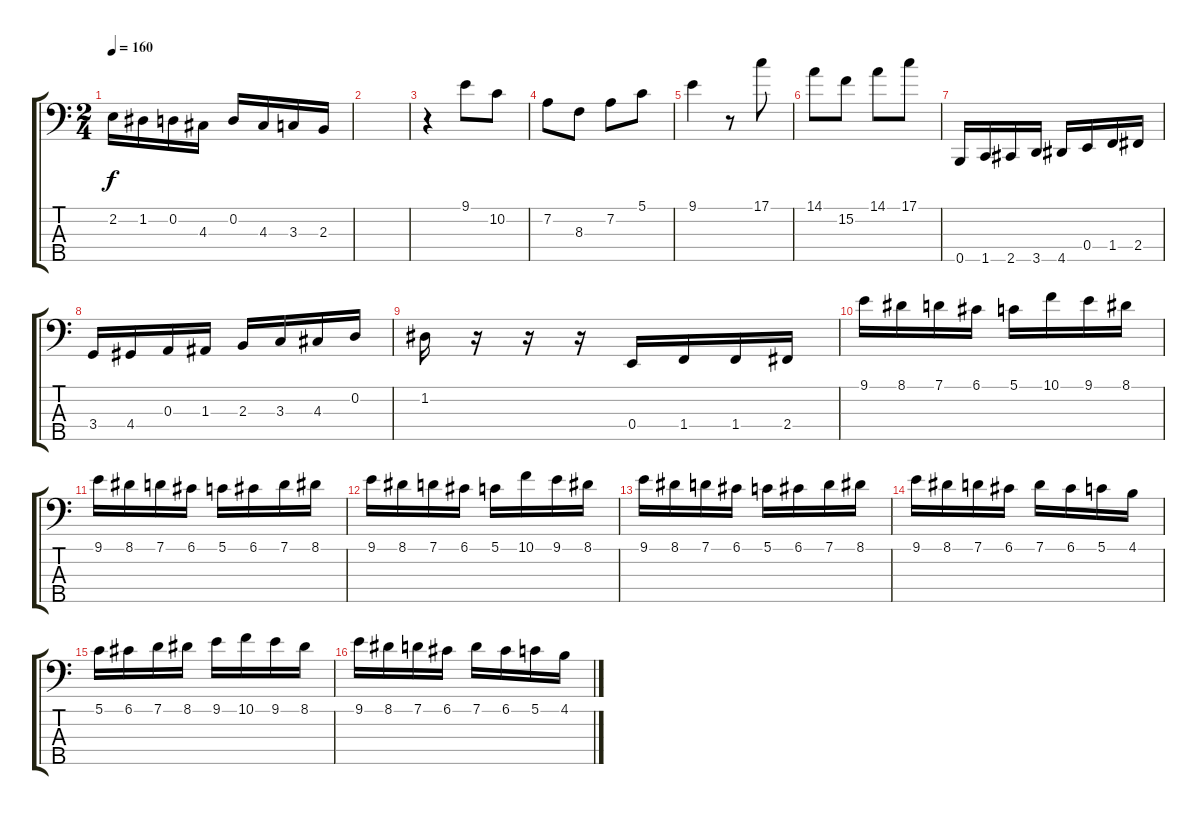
\track "" {instrument electricbassfinger}
\staff {score tabs}
\tuning (G2 D2 A1 E1 B0) {hide}
\ts (2 4)
\tempo 160
\clef f4
\ks c
2.2.16{dy f} 1.2.16 0.2.16 4.3.16 0.2.16 4.3.16 3.3.16 2.3.16 |
|
r.4 9.1.8 10.2.8 |
7.2.8 8.3.8 7.2.8 5.1.8 |
9.1.4 r.8 17.1.8 |
14.1.8 15.2.8 14.1.8 17.1.8 |
0.5.16 1.5.16 2.5.16 3.5.16 4.5.16 0.4.16 1.4.16 2.4.16 |
3.4.16 4.4.16 0.3.16 1.3.16 2.3.16 3.3.16 4.3.16 0.2.16 |
1.2.16 r.16 r.16 r.16 0.4.16 1.4.16 1.4.16 2.4.16 |
9.1.16 8.1.16 7.1.16 6.1.16 5.1.16 10.1.16 9.1.16 8.1.16 |
9.1.16 8.1.16 7.1.16 6.1.16 5.1.16 6.1.16 7.1.16 8.1.16 |
9.1.16 8.1.16 7.1.16 6.1.16 5.1.16 10.1.16 9.1.16 8.1.16 |
9.1.16 8.1.16 7.1.16 6.1.16 5.1.16 6.1.16 7.1.16 8.1.16 |
9.1.16 8.1.16 7.1.16 6.1.16 7.1.16 6.1.16 5.1.16 4.1.16 |
5.1.16 6.1.16 7.1.16 8.1.16 9.1.16 10.1.16 9.1.16 8.1.16 |
9.1.16 8.1.16 7.1.16 6.1.16 7.1.16 6.1.16 5.1.16 4.1.16
